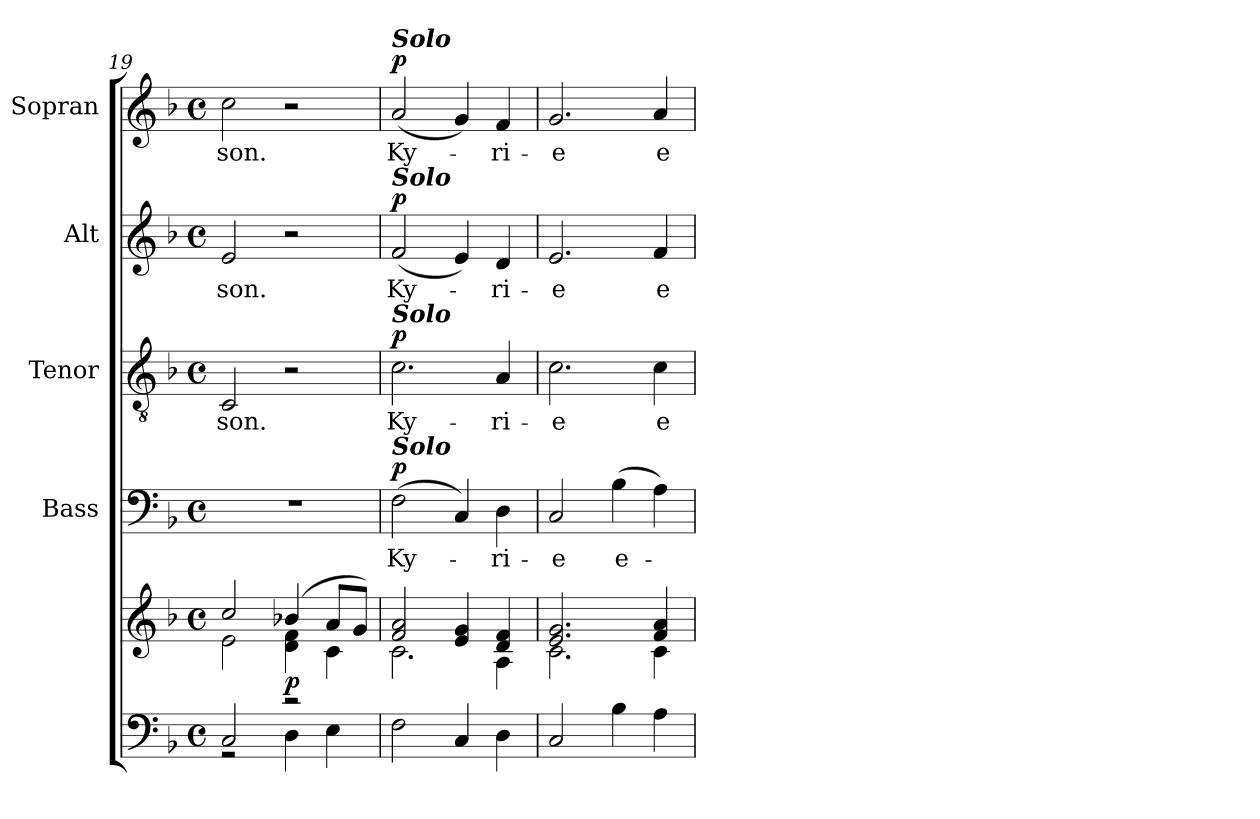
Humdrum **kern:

**kern	**kern	**dynam	**kern	**text	**dynam	**kern	**text	**dynam	**kern	**text	**dynam	**kern	**text	**dynam
*part5	*part5	*part5	*part4	*part4	*part4	*part3	*part3	*part3	*part2	*part2	*part2	*part1	*part1	*part1
*staff6	*staff5	*staff5/6	*staff4	*staff4	*staff4	*staff3	*staff3	*staff3	*staff2	*staff2	*staff2	*staff1	*staff1	*staff1
*	*	*	*I"Bass	*	*	*I"Tenor	*	*	*I"Alt	*	*	*I"Sopran	*	*
*	*	*	*I'B.	*	*	*I'T.	*	*	*I'A.	*	*	*I'S.	*	*
*clefF4	*clefG2	*	*clefF4	*	*	*clefGv2	*	*	*clefG2	*	*	*clefG2	*	*
*k[b-]	*k[b-]	*	*k[b-]	*	*	*k[b-]	*	*	*k[b-]	*	*	*k[b-]	*	*
*F:	*F:	*	*F:	*	*	*F:	*	*	*F:	*	*	*F:	*	*
*M4/4	*M4/4	*	*M4/4	*	*	*M4/4	*	*	*M4/4	*	*	*M4/4	*	*
*met(c)	*met(c)	*	*met(c)	*	*	*met(c)	*	*	*met(c)	*	*	*met(c)	*	*
=19	=19	=19	=19	=19	=19	=19	=19	=19	=19	=19	=19	=19	=19	=19
*^	*^	*	*	*	*	*	*	*	*	*	*	*	*	*
!	!	!	!	!	!	!	!	!	!LO:LY:b	!	!	!LO:LY:b	!	!	!LO:LY:b	!
2C/	2rGG	2cc/	2e\	.	1r	.	.	2C/	-son.	.	2e/	-son.	.	2cc\	-son.	.
!	!	!	!	!LO:DY:b	!	!	!	!	!	!	!	!	!	!	!	!
2rc	4D\	(4b-X/	4d\ 4f\	p	.	.	.	2r	.	.	2r	.	.	2r	.	.
.	4E\	8a/L	4c\	.	.	.	.	.	.	.	.	.	.	.	.	.
.	.	8g/J)	.	.	.	.	.	.	.	.	.	.	.	.	.	.
*v	*v	*	*	*	*	*	*	*	*	*	*	*	*	*	*	*
=20	=20	=20	=20	=20	=20	=20	=20	=20	=20	=20	=20	=20	=20	=20	=20
!	!	!	!	!	!	!	!	!	!	!	!	!	!LO:TX:a:Bi:t=Solo	!	!
!	!	!	!	!	!	!	!	!	!	!LO:TX:a:Bi:t=Solo	!	!	!	!	!
!	!	!	!	!	!	!	!LO:TX:a:Bi:t=Solo	!	!	!	!	!	!	!	!
!	!	!	!	!LO:TX:a:Bi:t=Solo	!	!	!	!	!	!	!	!	!	!	!
!	!	!	!	!	!LO:LY:b	!LO:DY:a	!	!LO:LY:b	!LO:DY:a	!	!LO:LY:b	!LO:DY:a	!	!LO:LY:b	!LO:DY:a
2F\	2f/ 2a/	2.c\	.	(>2F\	Ky-	p	2.c\	Ky-	p	(<2f/	Ky-	p	(<2a/	Ky-	p
4C/	4e/ 4g/	.	.	4C/)	.	.	.	.	.	4e/)	.	.	4g/)	.	.
!	!	!	!	!	!LO:LY:b	!	!	!LO:LY:b	!	!	!LO:LY:b	!	!	!LO:LY:b	!
4D\	4d/ 4f/	4A\	.	4D\	-ri-	.	4A/	-ri-	.	4d/	-ri-	.	4f/	-ri-	.
=21	=21	=21	=21	=21	=21	=21	=21	=21	=21	=21	=21	=21	=21	=21	=21
!	!	!	!	!	!LO:LY:b	!	!	!LO:LY:b	!	!	!LO:LY:b	!	!	!LO:LY:b	!
2C/	2.e/ 2.g/	2.c\	.	2C/	-e	.	2.c\	-e	.	2.e/	-e	.	2.g/	-e	.
!	!	!	!	!	!LO:LY:b	!	!	!	!	!	!	!	!	!	!
4B-\	.	.	.	(>4B-\	e-	.	.	.	.	.	.	.	.	.	.
!	!	!	!	!	!	!	!	!LO:LY:b	!	!	!LO:LY:b	!	!	!LO:LY:b	!
4A\	4f/ 4a/	4c\	.	4A\)	.	.	4c\	e-	.	4f/	e-	.	4a/	e-	.
*	*v	*v	*	*	*	*	*	*	*	*	*	*	*	*	*
=	=	=	=	=	=	=	=	=	=	=	=	=	=	=
*-	*-	*-	*-	*-	*-	*-	*-	*-	*-	*-	*-	*-	*-	*-
